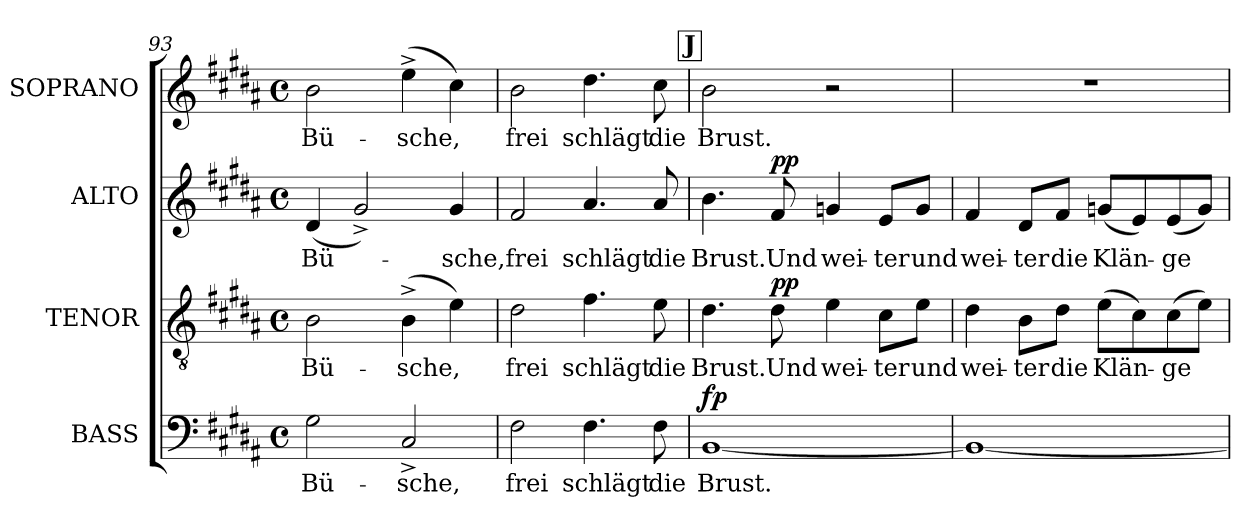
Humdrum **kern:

**kern	**text	**dynam	**kern	**text	**dynam	**kern	**text	**dynam	**kern	**text
*part4	*part4	*part4	*part3	*part3	*part3	*part2	*part2	*part2	*part1	*part1
*staff4	*staff4	*staff4	*staff3	*staff3	*staff3	*staff2	*staff2	*staff2	*staff1	*staff1
*I"BASS	*	*	*I"TENOR	*	*	*I"ALTO	*	*	*I"SOPRANO	*
*I'B.	*	*	*I'T.	*	*	*I'A.	*	*	*I'S.	*
*clefF4	*	*	*clefGv2	*	*	*clefG2	*	*	*clefG2	*
*	*	*	*ITrd7c12	*	*	*	*	*	*	*
*k[f#c#g#d#a#]	*	*	*k[f#c#g#d#a#]	*	*	*k[f#c#g#d#a#]	*	*	*k[f#c#g#d#a#]	*
*B:	*	*	*B:	*	*	*B:	*	*	*B:	*
*M4/4	*	*	*M4/4	*	*	*M4/4	*	*	*M4/4	*
*met(c)	*	*	*met(c)	*	*	*met(c)	*	*	*met(c)	*
=93	=93	=93	=93	=93	=93	=93	=93	=93	=93	=93
!	!LO:LY:b:color=#000000	!	!	!	!	!	!	!	!	!
!	!	!	!	!LO:LY:b:color=#000000	!	!	!	!	!	!
!	!	!	!	!	!	!	!LO:LY:b:color=#000000	!	!	!
!	!	!	!	!	!	!	!	!	!	!LO:LY:b:color=#000000
2G#i\	Bü-	.	2BBi\	Bü-	.	(4d#i/	Bü-	.	2bi\	Bü-
.	.	.	.	.	.	2g#^i/)	.	.	.	.
!	!LO:LY:b:color=#000000	!	!	!	!	!	!	!	!	!
!	!	!	!	!LO:LY:b:color=#000000	!	!	!	!	!	!
!	!	!	!	!	!	!	!	!	!	!LO:LY:b:color=#000000
2C#^i/	-sche,	.	(4BB^i\	-sche,	.	.	.	.	(4ee^i\	-sche,
!	!	!	!	!	!	!	!LO:LY:b:color=#000000	!	!	!
.	.	.	4Ei\)	.	.	4g#i/	-sche,	.	4cc#i\)	.
=94	=94	=94	=94	=94	=94	=94	=94	=94	=94	=94
!	!LO:LY:b:color=#000000	!	!	!	!	!	!	!	!	!
!	!	!	!	!LO:LY:b:color=#000000	!	!	!	!	!	!
!	!	!	!	!	!	!	!LO:LY:b:color=#000000	!	!	!
!	!	!	!	!	!	!	!	!	!	!LO:LY:b:color=#000000
2F#i\	frei	.	2D#i\	frei	.	2f#i/	frei	.	2bi\	frei
!	!LO:LY:b:color=#000000	!	!	!	!	!	!	!	!	!
!	!	!	!	!LO:LY:b:color=#000000	!	!	!	!	!	!
!	!	!	!	!	!	!	!LO:LY:b:color=#000000	!	!	!
!	!	!	!	!	!	!	!	!	!	!LO:LY:b:color=#000000
4.F#i\	schlägt	.	4.F#i\	schlägt	.	4.a#i/	schlägt	.	4.dd#i\	schlägt
!	!LO:LY:b:color=#000000	!	!	!	!	!	!	!	!	!
!	!	!	!	!LO:LY:b:color=#000000	!	!	!	!	!	!
!	!	!	!	!	!	!	!LO:LY:b:color=#000000	!	!	!
!	!	!	!	!	!	!	!	!	!	!LO:LY:b:color=#000000
8F#i\	die	.	8Ei\	die	.	8a#i/	die	.	8cc#i\	die
!!LO:LB:g=z
!!LO:REH:place=s1:B:color=#000000:enc=box:fs=17.415:t=J
=95	=95	=95	=95	=95	=95	=95	=95	=95	=95	=95
!	!LO:LY:b:color=#000000	!	!	!	!	!	!	!	!	!
!	!	!	!	!LO:LY:b:color=#000000	!	!	!	!	!	!
!	!	!	!	!	!	!	!LO:LY:b:color=#000000	!	!	!
!	!	!	!	!	!	!	!	!	!	!LO:LY:b:color=#000000
[<1BBi	Brust.	fp	4.D#i\	Brust.	.	4.bi\	Brust.	.	2bi\	Brust.
!	!	!	!	!LO:LY:b:color=#000000	!	!	!	!	!	!
!	!	!	!	!	!	!	!LO:LY:b:color=#000000	!	!	!
.	.	.	8D#i\	Und	pp	8f#i/	Und	pp	.	.
!	!	!	!	!LO:LY:b:color=#000000	!	!	!	!	!	!
!	!	!	!	!	!	!	!LO:LY:b:color=#000000	!	!	!
.	.	.	4Ei\	wei-	.	4gni/	wei-	.	2r	.
!	!	!	!	!LO:LY:b:color=#000000	!	!	!	!	!	!
!	!	!	!	!	!	!	!LO:LY:b:color=#000000	!	!	!
.	.	.	8C#i\L	-ter	.	8ei/L	-ter	.	.	.
!	!	!	!	!LO:LY:b:color=#000000	!	!	!	!	!	!
!	!	!	!	!	!	!	!LO:LY:b:color=#000000	!	!	!
.	.	.	8Ei\J	und	.	8gi/J	und	.	.	.
=96	=96	=96	=96	=96	=96	=96	=96	=96	=96	=96
!	!	!	!	!LO:LY:b:color=#000000	!	!	!	!	!	!
!	!	!	!	!	!	!	!LO:LY:b:color=#000000	!	!	!
1BBi_<	.	.	4D#i\	wei-	.	4f#i/	wei-	.	1r	.
!	!	!	!	!LO:LY:b:color=#000000	!	!	!	!	!	!
!	!	!	!	!	!	!	!LO:LY:b:color=#000000	!	!	!
.	.	.	8BBi\L	-ter	.	8d#i/L	-ter	.	.	.
!	!	!	!	!LO:LY:b:color=#000000	!	!	!	!	!	!
!	!	!	!	!	!	!	!LO:LY:b:color=#000000	!	!	!
.	.	.	8D#i\J	die	.	8f#i/J	die	.	.	.
!	!	!	!	!LO:LY:b:color=#000000	!	!	!	!	!	!
!	!	!	!	!	!	!	!LO:LY:b:color=#000000	!	!	!
.	.	.	(8Ei\L	Klän-	.	(8gni/L	Klän-	.	.	.
.	.	.	8C#i\)	.	.	8ei/)	.	.	.	.
!	!	!	!	!LO:LY:b:color=#000000	!	!	!	!	!	!
!	!	!	!	!	!	!	!LO:LY:b:color=#000000	!	!	!
.	.	.	(8C#i\	-ge	.	(8ei/	-ge	.	.	.
.	.	.	8Ei\J)	.	.	8gi/J)	.	.	.	.
=	=	=	=	=	=	=	=	=	=	=
*-	*-	*-	*-	*-	*-	*-	*-	*-	*-	*-
